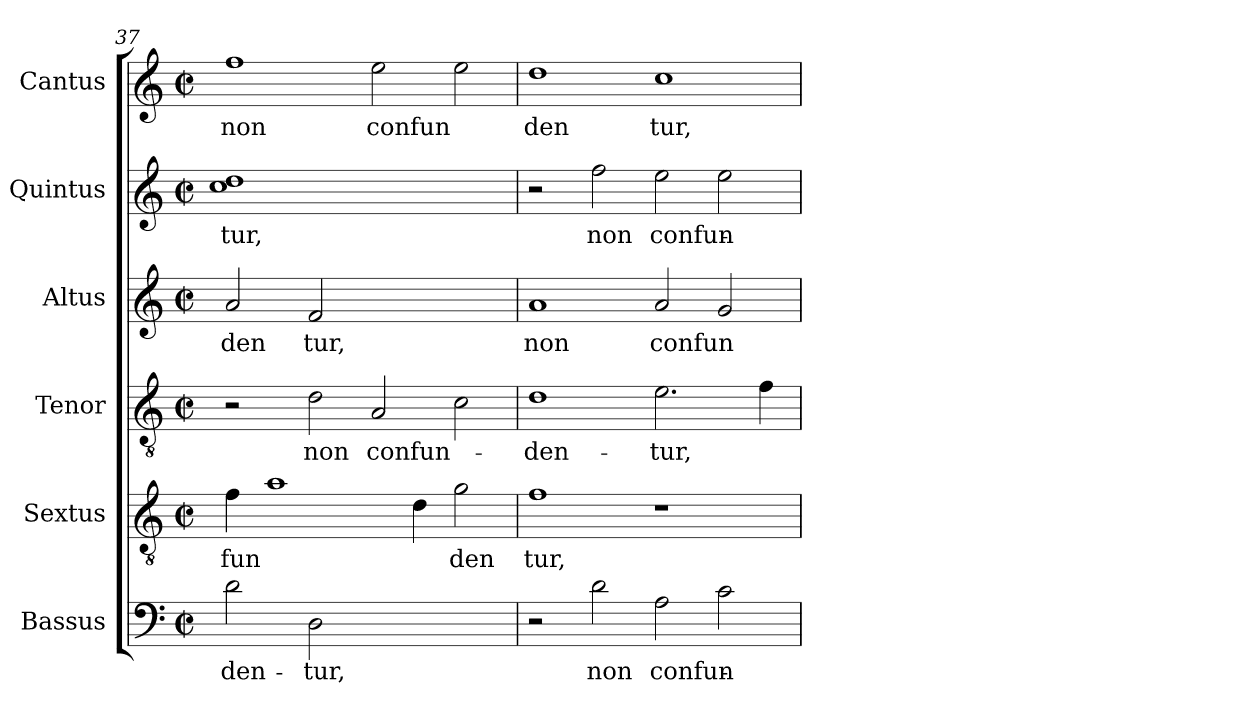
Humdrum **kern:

**kern	**text	**kern	**text	**kern	**text	**kern	**text	**kern	**text	**kern	**text
*part6	*part6	*part5	*part5	*part4	*part4	*part3	*part3	*part2	*part2	*part1	*part1
*staff6	*staff6	*staff5	*staff5	*staff4	*staff4	*staff3	*staff3	*staff2	*staff2	*staff1	*staff1
*I"Bassus	*	*I"Sextus	*	*I"Tenor	*	*I"Altus	*	*I"Quintus	*	*I"Cantus	*
*clefF4	*	*clefGv2	*	*clefGv2	*	*clefG2	*	*clefG2	*	*clefG2	*
*M2/2	*	*M2/2	*	*M2/2	*	*M2/2	*	*M2/2	*	*M2/2	*
*met(c|)	*	*met(c|)	*	*met(c|)	*	*met(c|)	*	*met(c|)	*	*met(c|)	*
=37	=37	=37	=37	=37	=37	=37	=37	=37	=37	=37	=37
!	!LO:LY:b:cj	!	!LO:LY:b	!	!	!	!LO:LY:b:cj	!	!LO:LY:b:cj	!	!LO:LY:b:cj
2d\	-den-	4f\	fun	2r	.	2a/	den	1dd 1cc	-tur,	1ff	non
.	.	1a	.	.	.	.	.	.	.	.	.
!	!LO:LY:b:cj	!	!	!	!LO:LY:b:cj	!	!LO:LY:b:cj	!	!	!	!
2D\	-tur,	.	.	2d\	non	2f/	tur,	.	.	.	.
!	!	!	!	!	!LO:LY:b	!	!	!	!	!	!LO:LY:b
1ryy	.	.	.	2A/	confun-	1ryy	.	1ryy	.	2ee\	confun
.	.	4d\	.	.	.	.	.	.	.	.	.
!	!	!	!LO:LY:b:cj	!	!	!	!	!	!	!	!
.	.	2g\	den	2c\	.	.	.	.	.	2ee\	.
=38	=38	=38	=38	=38	=38	=38	=38	=38	=38	=38	=38
!	!	!	!LO:LY:b:cj	!	!LO:LY:b:cj	!	!LO:LY:b:cj	!	!	!	!LO:LY:b:cj
2r	.	1f	tur,	1d	-den-	1a	non	2r	.	1dd	den
!	!LO:LY:b:cj	!	!	!	!	!	!	!	!LO:LY:b:cj	!	!
2d\	non	.	.	.	.	.	.	2ff\	non	.	.
!	!LO:LY:b	!	!	!	!LO:LY:b	!	!LO:LY:b	!	!LO:LY:b	!	!LO:LY:b:cj
2A\	confun-	1r	.	2.e\	-tur,	2a/	confun	2ee\	confun-	1cc	tur,
2c\	.	.	.	.	.	2g/	.	2ee\	.	.	.
.	.	.	.	4f\	.	.	.	.	.	.	.
=	=	=	=	=	=	=	=	=	=	=	=
*-	*-	*-	*-	*-	*-	*-	*-	*-	*-	*-	*-
